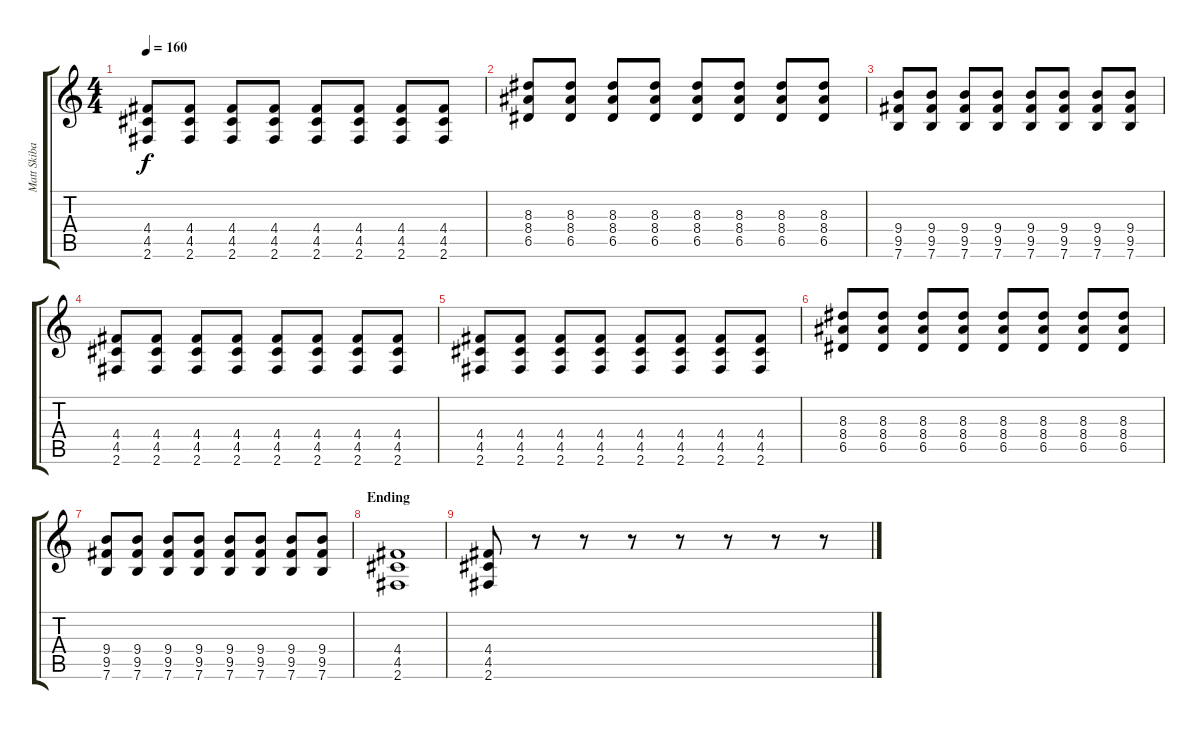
\track ("Matt Skiba - Guitar 2" "Matt Skiba") {instrument overdrivenguitar}
\staff {score tabs}
\tuning (E4 B3 G3 D3 A2 E2) {hide}
\ts (4 4)
\tempo 160
\clef g2
\ks c
(4.4 4.5 2.6).8{dy f} (4.4 4.5 2.6).8 (4.4 4.5 2.6).8 (4.4 4.5 2.6).8 (4.4 4.5 2.6).8 (4.4 4.5 2.6).8 (4.4 4.5 2.6).8 (4.4 4.5 2.6).8 |
(8.3 8.4 6.5).8 (8.3 8.4 6.5).8 (8.3 8.4 6.5).8 (8.3 8.4 6.5).8 (8.3 8.4 6.5).8 (8.3 8.4 6.5).8 (8.3 8.4 6.5).8 (8.3 8.4 6.5).8 |
(9.4 9.5 7.6).8 (9.4 9.5 7.6).8 (9.4 9.5 7.6).8 (9.4 9.5 7.6).8 (9.4 9.5 7.6).8 (9.4 9.5 7.6).8 (9.4 9.5 7.6).8 (9.4 9.5 7.6).8 |
(4.4 4.5 2.6).8 (4.4 4.5 2.6).8 (4.4 4.5 2.6).8 (4.4 4.5 2.6).8 (4.4 4.5 2.6).8 (4.4 4.5 2.6).8 (4.4 4.5 2.6).8 (4.4 4.5 2.6).8 |
(4.4 4.5 2.6).8 (4.4 4.5 2.6).8 (4.4 4.5 2.6).8 (4.4 4.5 2.6).8 (4.4 4.5 2.6).8 (4.4 4.5 2.6).8 (4.4 4.5 2.6).8 (4.4 4.5 2.6).8 |
(8.3 8.4 6.5).8 (8.3 8.4 6.5).8 (8.3 8.4 6.5).8 (8.3 8.4 6.5).8 (8.3 8.4 6.5).8 (8.3 8.4 6.5).8 (8.3 8.4 6.5).8 (8.3 8.4 6.5).8 |
(9.4 9.5 7.6).8 (9.4 9.5 7.6).8 (9.4 9.5 7.6).8 (9.4 9.5 7.6).8 (9.4 9.5 7.6).8 (9.4 9.5 7.6).8 (9.4 9.5 7.6).8 (9.4 9.5 7.6).8 |
\section ("" "Ending")
(4.4 4.5 2.6).1 |
(4.4 4.5 2.6).8 r.8 r.8 r.8 r.8 r.8 r.8 r.8
